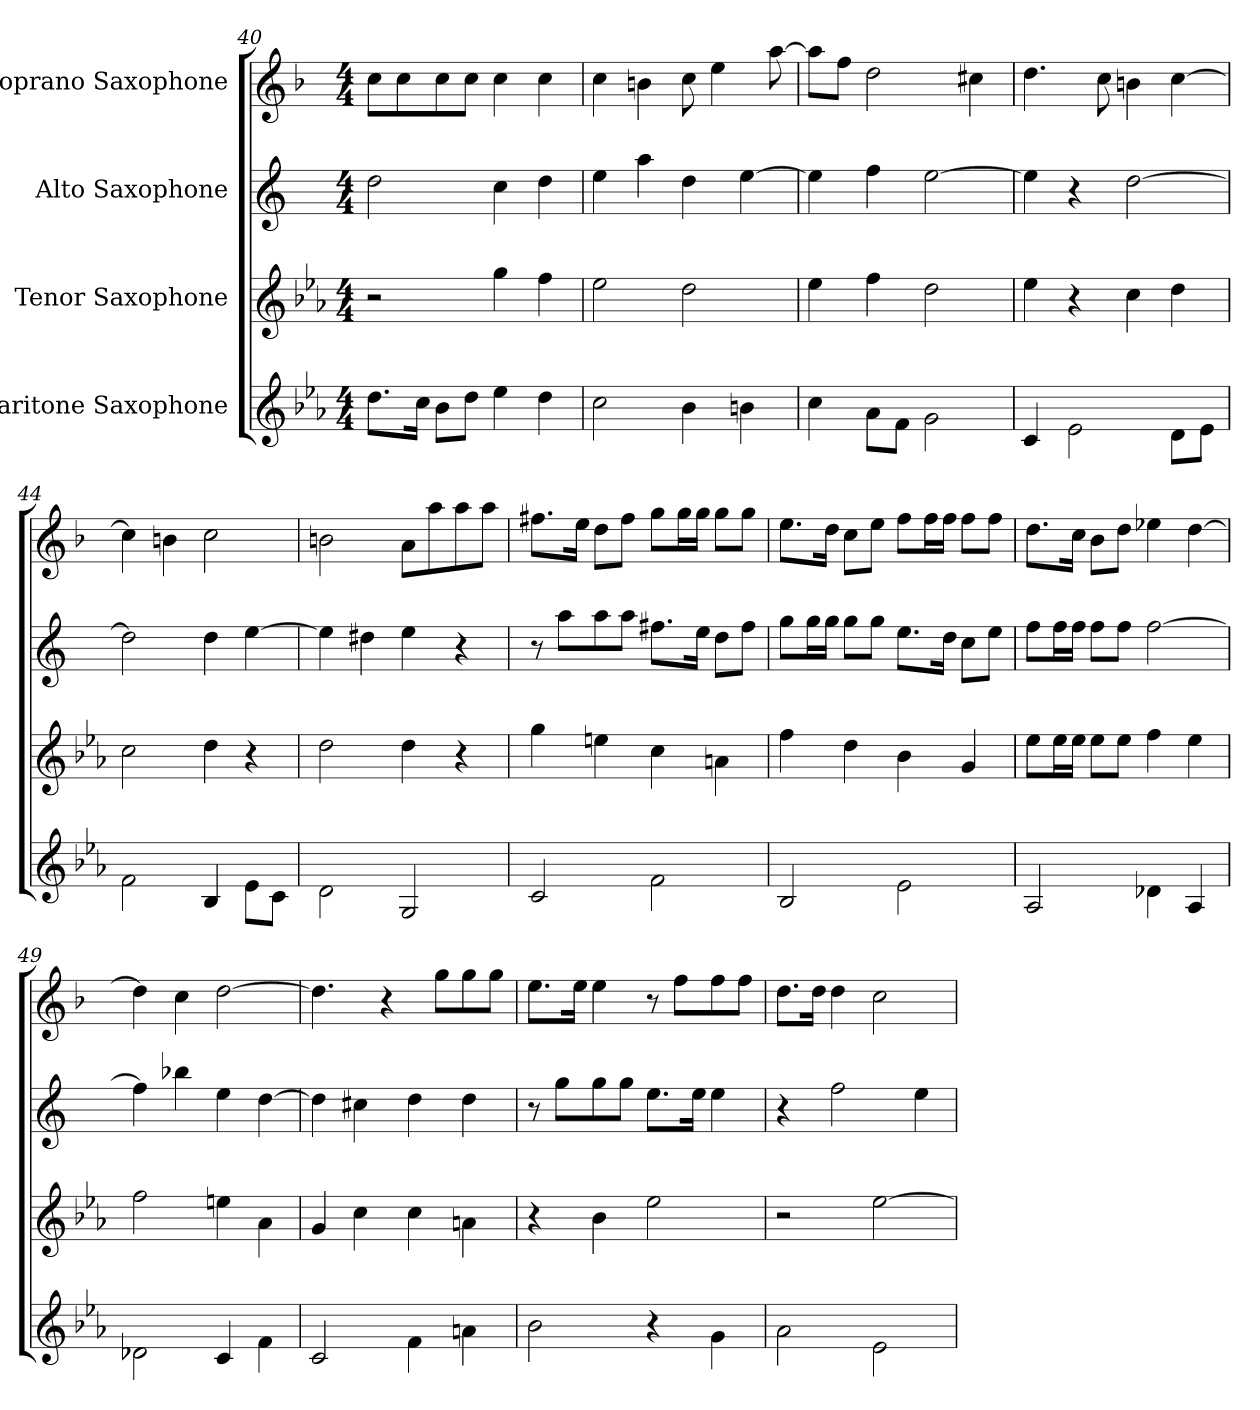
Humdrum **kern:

**kern	**kern	**kern	**kern
*part4	*part3	*part2	*part1
*staff4	*staff3	*staff2	*staff1
*I"Baritone Saxophone	*I"Tenor Saxophone	*I"Alto Saxophone	*I"Soprano Saxophone
*clefG2	*clefG2	*clefG2	*clefG2
*ITrd12c21	*ITrd8c14	*ITrd5c9	*ITrd1c2
*k[b-e-a-]	*k[b-e-a-]	*k[b-e-a-]	*k[b-e-a-]
*M4/4	*M4/4	*M4/4	*M4/4
=40	=40	=40	=40
8.d\L	2r	2f\	8b-\L
.	.	.	8b-\
16c\Jk	.	.	.
8B-\L	.	.	8b-\
8d\J	.	.	8b-\J
4e-\	4g\	4e-\	4b-\
4d\	4f\	4f\	4b-\
=41	=41	=41	=41
2c\	2e-\	4g\	4b-\
.	.	4cc\	4an\
4B-\	2d\	4f\	8b-\
.	.	.	4dd\
4Bn\	.	[4g\	.
.	.	.	[8gg\
!!LO:LB:g=z
=42	=42	=42	=42
4c\	4e-\	4g\]	8gg\L]
.	.	.	8ee-\J
8A-\L	4f\	4a-\	2cc\
8F\J	.	.	.
2G\	2d\	[2g\	.
.	.	.	4bn\
=43	=43	=43	=43
4C/	4e-\	4g\]	4.cc\
2E-\	4r	4r	.
.	.	.	8b-\
.	4c\	[2f\	4an\
8D\L	4d\	.	[4b-\
8E-\J	.	.	.
=44	=44	=44	=44
2F\	2c\	2f\]	4b-\]
.	.	.	4an\
4BB-/	4d\	4f\	2b-\
8E-\L	4r	[4g\	.
8C\J	.	.	.
=45	=45	=45	=45
2D\	2d\	4g\]	2an\
.	.	4f#X\	.
2GG/	4d\	4g\	8g\L
.	.	.	8gg\
.	4r	4r	8gg\
.	.	.	8gg\J
=46	=46	=46	=46
2C/	4g\	8r	8.een\L
.	.	8cc\L	.
.	.	.	16dd\Jk
.	4en\	8cc\	8cc\L
.	.	8cc\J	8ee\J
2F\	4c\	8.an\L	8ff\L
.	.	.	16ff\L
.	.	16g\Jk	16ff\JJ
.	4An\	8f\L	8ff\L
.	.	8a\J	8ff\J
!!LO:PB:g=z
=47	=47	=47	=47
2BB-/	4f\	8b-\L	8.dd\L
.	.	16b-\L	.
.	.	16b-\JJ	16cc\Jk
.	4d\	8b-\L	8b-\L
.	.	8b-\J	8dd\J
2E-\	4B-\	8.g\L	8ee-\L
.	.	.	16ee-\L
.	.	16f\Jk	16ee-\JJ
.	4G/	8e-\L	8ee-\L
.	.	8g\J	8ee-\J
=48	=48	=48	=48
2AA-/	8e-\L	8a-\L	8.cc\L
.	16e-\L	16a-\L	.
.	16e-\JJ	16a-\JJ	16b-\Jk
.	8e-\L	8a-\L	8a-\L
.	8e-\J	8a-\J	8cc\J
4D-X\	4f\	[2a-\	4dd-X\
4AA-/	4e-\	.	[4cc\
=49	=49	=49	=49
2D-X\	2f\	4a-\]	4cc\]
.	.	4dd-X\	4b-\
4C/	4en\	4g\	[2cc\
4F\	4A-\	[4f\	.
=50	=50	=50	=50
2C/	4G/	4f\]	4.cc\]
.	4c\	4en\	.
.	.	.	4r
4F\	4c\	4f\	.
.	.	.	8ff\L
4An\	4An\	4f\	8ff\
.	.	.	8ff\J
=51	=51	=51	=51
2B-\	4r	8r	8.dd\L
.	.	8b-\L	.
.	.	.	16dd\Jk
.	4B-\	8b-\	4dd\
.	.	8b-\J	.
4r	2e-\	8.g\L	8r
.	.	.	8ee-\L
.	.	16g\Jk	.
4G\	.	4g\	8ee-\
.	.	.	8ee-\J
!!LO:LB:g=z
=52	=52	=52	=52
2A-\	2r	4r	8.cc\L
.	.	.	16cc\Jk
.	.	2a-\	4cc\
2E-\	[2e-\	.	2b-\
.	.	4g\	.
=	=	=	=
*-	*-	*-	*-
